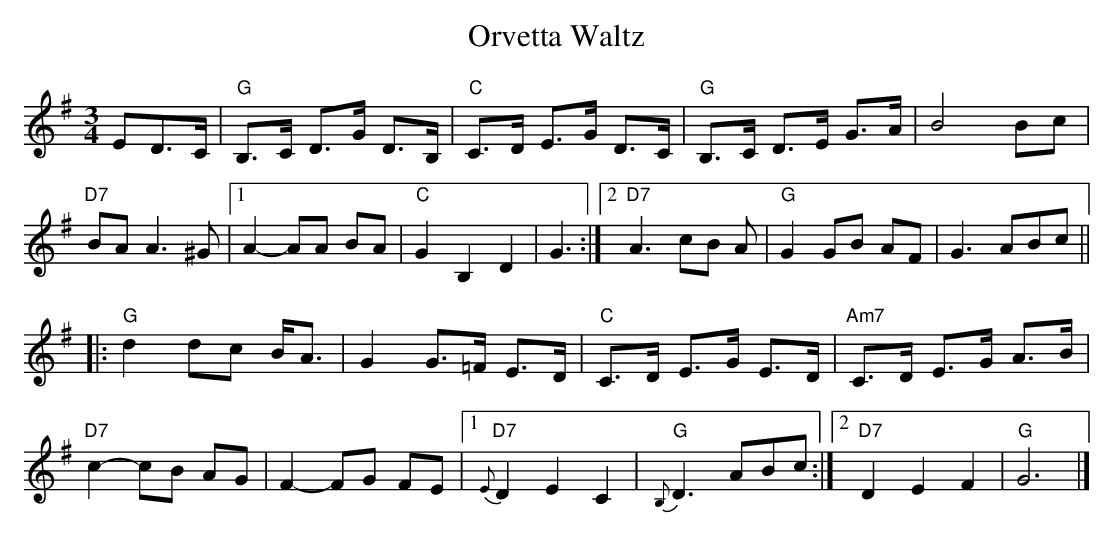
X:1
T:Orvetta Waltz
L:1/8
M:3/4
K:G
ED>C|"G"B,>C D>G D>B,|"C"C>D E>G D>C|"G"B,>C D>E G>A|B4Bc|
"D7"BAA3^G|1A2-AA BA|"C"G2B,2D2|G3:|2"D7"A2>c2B A|"G"G2GB AF|G3 ABc||
|:"G"d2 dc B<A|G2G>=F E>D|"C"C>D E>G E>D|"Am7"C>D E>G A>B|
"D7"c2-cB AG|F2-FG FE|1"D7"{E}D2E2C2|"G"{B,}D3ABc:|2"D7"D2E2F2|"G"G6|]
